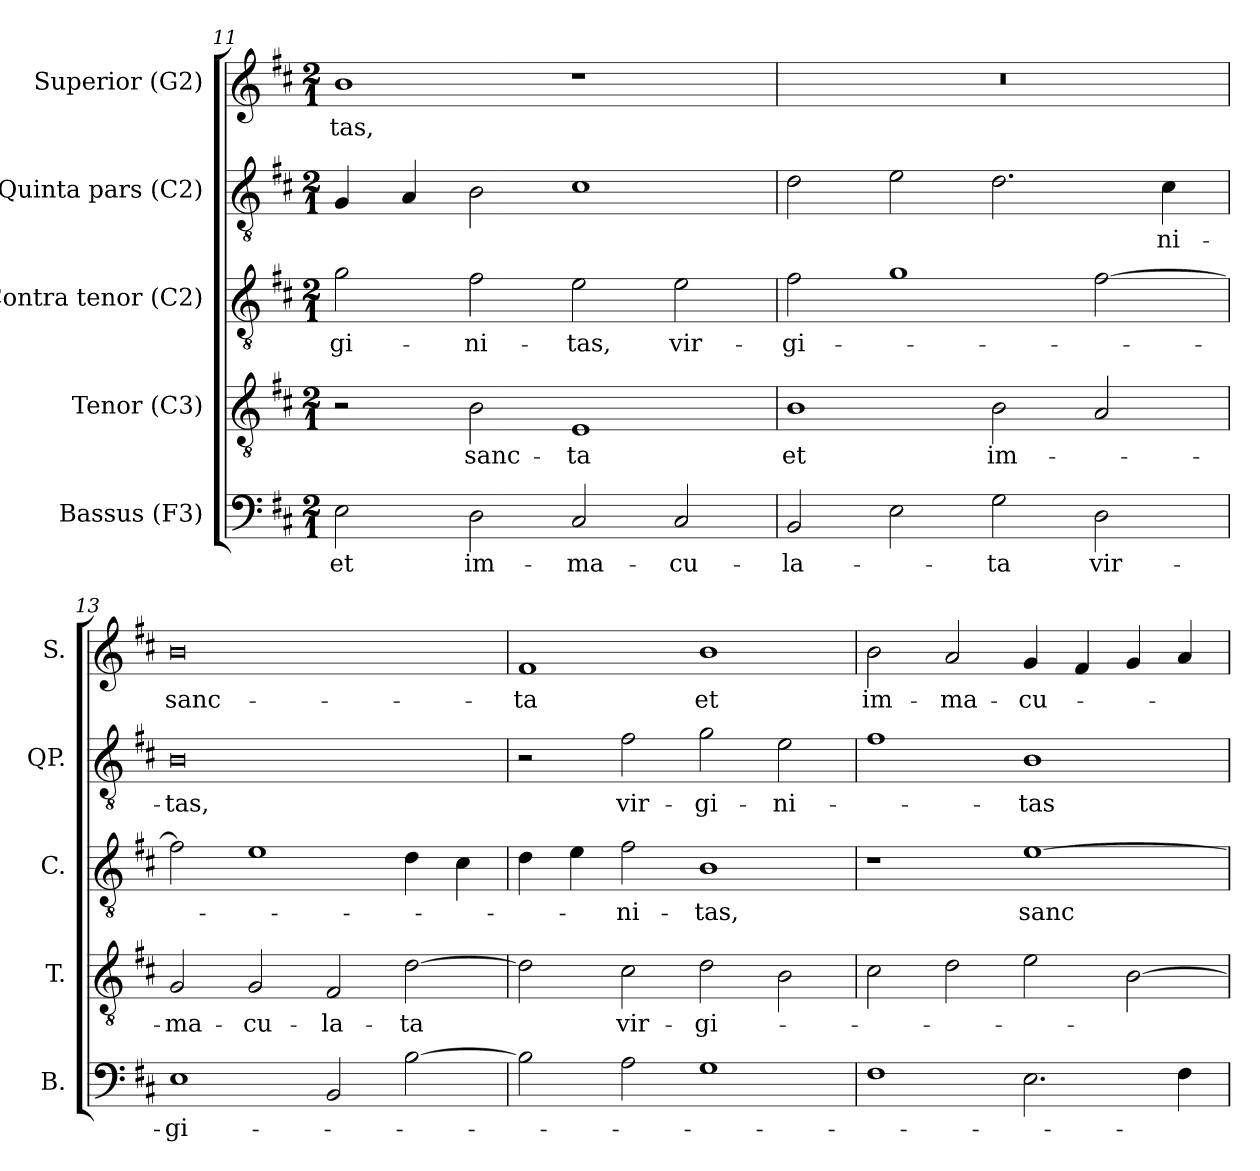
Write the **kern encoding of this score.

**kern	**text	**kern	**text	**kern	**text	**kern	**text	**kern	**text
*part5	*part5	*part4	*part4	*part3	*part3	*part2	*part2	*part1	*part1
*staff5	*staff5	*staff4	*staff4	*staff3	*staff3	*staff2	*staff2	*staff1	*staff1
*I"Bassus (F3)	*	*I"Tenor (C3)	*	*I"Contra tenor (C2)	*	*I"Quinta pars (C2)	*	*I"Superior (G2)	*
*I'B.	*	*I'T.	*	*I'C.	*	*I'QP.	*	*I'S.	*
*clefF4	*	*clefGv2	*	*clefGv2	*	*clefGv2	*	*clefG2	*
*	*	*ITrd7c12	*	*ITrd7c12	*	*ITrd7c12	*	*	*
*k[f#c#]	*	*k[f#c#]	*	*k[f#c#]	*	*k[f#c#]	*	*k[f#c#]	*
*D:	*	*D:	*	*D:	*	*D:	*	*D:	*
*M2/1	*	*M2/1	*	*M2/1	*	*M2/1	*	*M2/1	*
=11	=11	=11	=11	=11	=11	=11	=11	=11	=11
!	!LO:LY:b:color=#000000	!	!	!	!	!	!	!	!
!	!	!	!	!	!LO:LY:b:color=#000000	!	!	!	!
!	!	!	!	!	!	!	!	!	!LO:LY:b:color=#000000
2Ei\	et	2r	.	2Gi\	-gi-	4GGi/	.	1bi	-tas,
.	.	.	.	.	.	4AAi/	.	.	.
!	!LO:LY:b:color=#000000	!	!	!	!	!	!	!	!
!	!	!	!LO:LY:b:color=#000000	!	!	!	!	!	!
!	!	!	!	!	!LO:LY:b:color=#000000	!	!	!	!
2Di\	im-	2BBi\	sanc-	2F#i\	-ni-	2BBi\	.	.	.
!	!LO:LY:b:color=#000000	!	!	!	!	!	!	!	!
!	!	!	!LO:LY:b:color=#000000	!	!	!	!	!	!
!	!	!	!	!	!LO:LY:b:color=#000000	!	!	!	!
2C#i/	-ma-	1EEi	-ta	2Ei\	-tas,	1C#i	.	1r	.
!	!LO:LY:b:color=#000000	!	!	!	!	!	!	!	!
!	!	!	!	!	!LO:LY:b:color=#000000	!	!	!	!
2C#i/	-cu-	.	.	2Ei\	vir-	.	.	.	.
=12	=12	=12	=12	=12	=12	=12	=12	=12	=12
!	!LO:LY:b:color=#000000	!	!	!	!	!	!	!	!
!	!	!	!LO:LY:b:color=#000000	!	!	!	!	!	!
!	!	!	!	!	!LO:LY:b:color=#000000	!	!	!LO:N:vis=1	!
2BBi/	-la-	1BBi	et	2F#i\	-gi-	2Di\	.	0r	.
2Ei\	.	.	.	1Gi	.	2Ei\	.	.	.
!	!LO:LY:b:color=#000000	!	!	!	!	!	!	!	!
!	!	!	!LO:LY:b:color=#000000	!	!	!	!	!	!
2Gi\	-ta	2BBi\	im-	.	.	2.Di\	.	.	.
!	!LO:LY:b:color=#000000	!	!	!	!	!	!	!	!
2Di\	vir-	2AAi/	.	[2F#i\	.	.	.	.	.
!	!	!	!	!	!	!	!LO:LY:b:color=#000000	!	!
.	.	.	.	.	.	4C#i\	-ni-	.	.
=13	=13	=13	=13	=13	=13	=13	=13	=13	=13
!	!LO:LY:b:color=#000000	!	!	!	!	!	!	!	!
!	!	!	!LO:LY:b:color=#000000	!	!	!	!	!	!
!	!	!	!	!	!	!	!LO:LY:b:color=#000000	!	!
!	!	!	!	!	!	!	!	!	!LO:LY:b:color=#000000
1Ei	-gi-	2GGi/	-ma-	2F#i\]	.	0BBi	-tas,	0bi	sanc-
!	!	!	!LO:LY:b:color=#000000	!	!	!	!	!	!
.	.	2GGi/	-cu-	1Ei	.	.	.	.	.
!	!	!	!LO:LY:b:color=#000000	!	!	!	!	!	!
2BBi/	.	2FF#i/	-la-	.	.	.	.	.	.
!	!	!	!LO:LY:b:color=#000000	!	!	!	!	!	!
[2Bi\	.	[2Di\	-ta	4Di\	.	.	.	.	.
.	.	.	.	4C#i\	.	.	.	.	.
!!LO:PB:g=z
=14	=14	=14	=14	=14	=14	=14	=14	=14	=14
!	!	!	!	!	!	!	!	!	!LO:LY:b:color=#000000
2Bi\]	.	2Di\]	.	4Di\	.	2r	.	1f#i	-ta
.	.	.	.	4Ei\	.	.	.	.	.
!	!	!	!LO:LY:b:color=#000000	!	!	!	!	!	!
!	!	!	!	!	!LO:LY:b:color=#000000	!	!	!	!
!	!	!	!	!	!	!	!LO:LY:b:color=#000000	!	!
2Ai\	.	2C#i\	vir-	2F#i\	-ni-	2F#i\	vir-	.	.
!	!	!	!LO:LY:b:color=#000000	!	!	!	!	!	!
!	!	!	!	!	!LO:LY:b:color=#000000	!	!	!	!
!	!	!	!	!	!	!	!LO:LY:b:color=#000000	!	!
!	!	!	!	!	!	!	!	!	!LO:LY:b:color=#000000
1Gi	.	2Di\	-gi-	1BBi	-tas,	2Gi\	-gi-	1bi	et
!	!	!	!	!	!	!	!LO:LY:b:color=#000000	!	!
.	.	2BBi\	.	.	.	2Ei\	-ni-	.	.
=15	=15	=15	=15	=15	=15	=15	=15	=15	=15
!	!	!	!	!	!	!	!	!	!LO:LY:b:color=#000000
1F#i	.	2C#i\	.	1r	.	1F#i	.	2bi\	im-
!	!	!	!	!	!	!	!	!	!LO:LY:b:color=#000000
.	.	2Di\	.	.	.	.	.	2ai/	-ma-
!	!	!	!	!	!LO:LY:b:color=#000000	!	!	!	!
!	!	!	!	!	!	!	!LO:LY:b:color=#000000	!	!
!	!	!	!	!	!	!	!	!	!LO:LY:b:color=#000000
2.Ei\	.	2Ei\	.	[1Ei	sanc-	1BBi	-tas	4gi/	-cu-
.	.	.	.	.	.	.	.	4f#i/	.
.	.	[2BBi\	.	.	.	.	.	4gi/	.
4F#i\	.	.	.	.	.	.	.	4ai/	.
=	=	=	=	=	=	=	=	=	=
*-	*-	*-	*-	*-	*-	*-	*-	*-	*-
